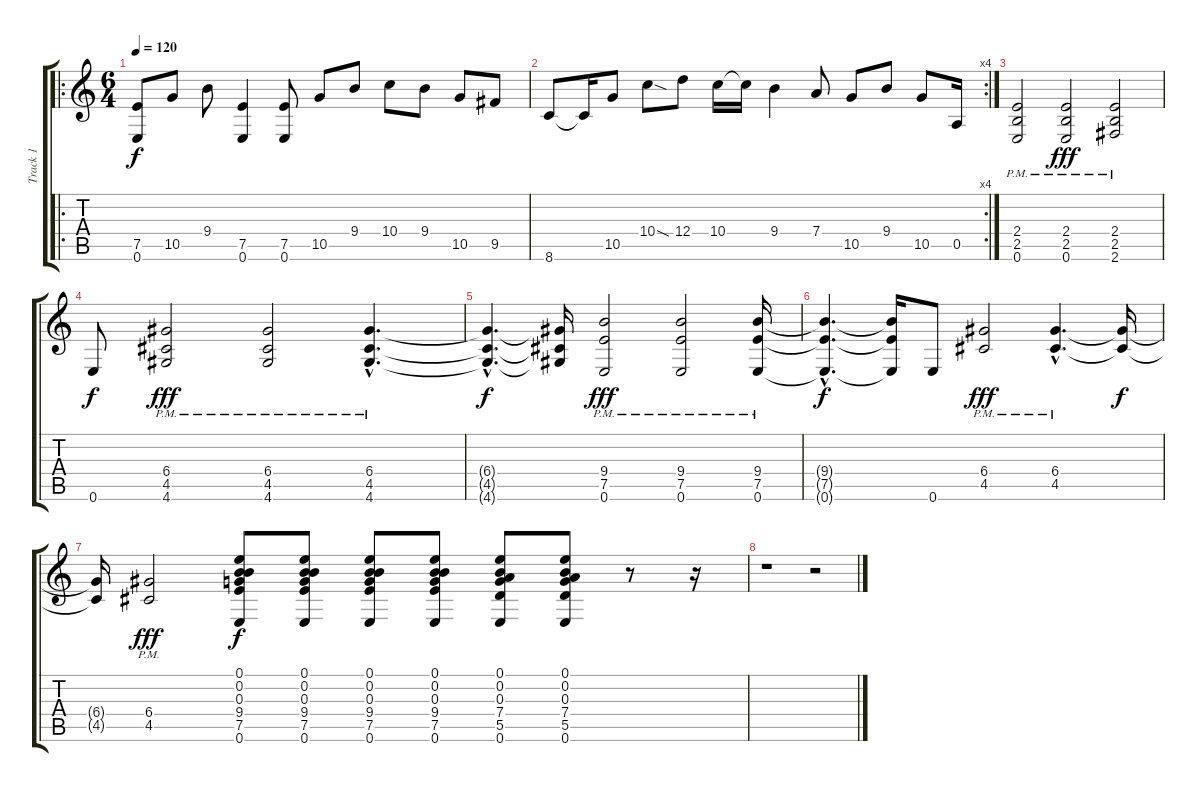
\track ("Track 1" "Track 1") {instrument overdrivenguitar}
\staff {score tabs}
\tuning (E4 B3 G3 D3 A2 E2) {hide}
\ro
\ts (6 4)
\tempo 120
\clef g2
\ks c
(7.5 0.6).8{dy f instrument overdrivenguitar} 10.5.8 9.4.8 (7.5 0.6).4 (7.5 0.6).8 10.5.8 9.4.8 10.4.8 9.4.8 10.5.8 9.5.8 |
\rc 4
8.6.8 8.6{t}.16 10.5.8 10.4{sod}.8 12.4.8 10.4.16 10.4{t}.16 9.4.4 7.4.8 10.5.8 9.4.8 10.5.8 0.5.16 |
(2.4 2.5{pm} 0.6).2 (2.4{pm} 2.5 0.6).2{dy fff} (2.4{pm} 2.5 2.6).2 |
0.6.8{dy f} (6.4{pm} 4.5 4.6).2{dy fff} (6.4{pm} 4.5 4.6).2 (6.4{hac pm} 4.5{hac} 4.6{hac}).4{d} |
(6.4{hac t} 4.5{hac t} 4.6{hac t}).4{d dy f} (6.4{t} 4.5{t} 4.6{t}).16 (9.4 7.5{pm} 0.6).2{dy fff} (9.4 7.5{pm} 0.6).2 (9.4 7.5{pm} 0.6).16 |
(9.4{hac t} 7.5{hac t} 0.6{hac t}).4{d dy f} (9.4{t} 7.5{t} 0.6{t}).16 0.6.8 (6.4 4.5{pm}).2{dy fff} (6.4{hac} 4.5{hac pm}).4{d} (6.4{t} 4.5{t}).16{dy f} |
(6.4{t} 4.5{t}).16 (6.4 4.5{pm}).2{dy fff} (0.1 0.2 0.3 9.4 7.5 0.6).8{dy f} (0.1 0.2 0.3 9.4 7.5 0.6).8 (0.1 0.2 0.3 9.4 7.5 0.6).8 (0.1 0.2 0.3 9.4 7.5 0.6).8 (0.1 0.2 0.3 7.4 5.5 0.6).8 (0.1 0.2 0.3 7.4 5.5 0.6).8 r.8 r.16 |
r.1 r.2
